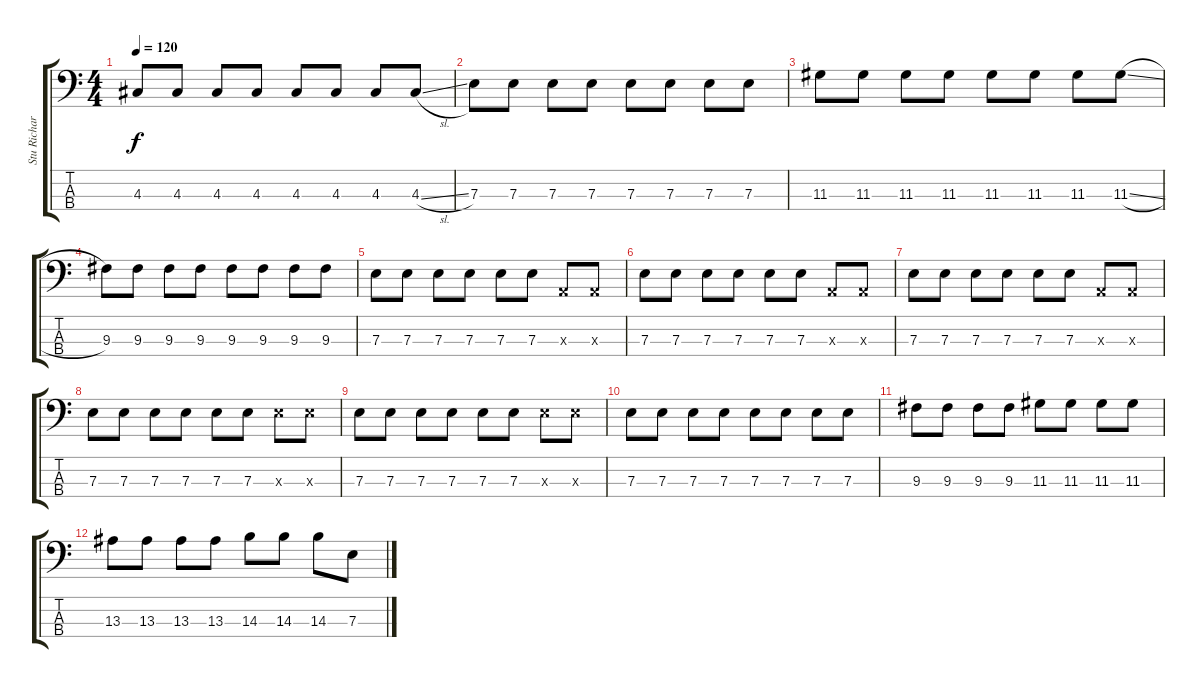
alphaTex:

\track ("Stu Richardson" "Stu Richar") {instrument electricbassfinger}
\staff {score tabs}
\tuning (G2 D2 A1 E1) {hide}
\ts (4 4)
\tempo 120
\clef f4
\ks c
4.3.8{dy f} 4.3.8 4.3.8 4.3.8 4.3.8 4.3.8 4.3.8 4.3{sl}.8 |
7.3.8 7.3.8 7.3.8 7.3.8 7.3.8 7.3.8 7.3.8 7.3.8 |
11.3.8 11.3.8 11.3.8 11.3.8 11.3.8 11.3.8 11.3.8 11.3{sl}.8 |
9.3.8 9.3.8 9.3.8 9.3.8 9.3.8 9.3.8 9.3.8 9.3.8 |
7.3.8 7.3.8 7.3.8 7.3.8 7.3.8 7.3.8 0.3{x}.8 0.3{x}.8 |
7.3.8 7.3.8 7.3.8 7.3.8 7.3.8 7.3.8 0.3{x}.8 0.3{x}.8 |
7.3.8 7.3.8 7.3.8 7.3.8 7.3.8 7.3.8 0.3{x}.8 0.3{x}.8 |
7.3.8 7.3.8 7.3.8 7.3.8 7.3.8 7.3.8 7.3{x}.8 7.3{x}.8 |
7.3.8 7.3.8 7.3.8 7.3.8 7.3.8 7.3.8 7.3{x}.8 7.3{x}.8 |
7.3.8 7.3.8 7.3.8 7.3.8 7.3.8 7.3.8 7.3.8 7.3.8 |
9.3.8 9.3.8 9.3.8 9.3.8 11.3.8 11.3.8 11.3.8 11.3.8 |
13.3.8 13.3.8 13.3.8 13.3.8 14.3.8 14.3.8 14.3.8 7.3.8
